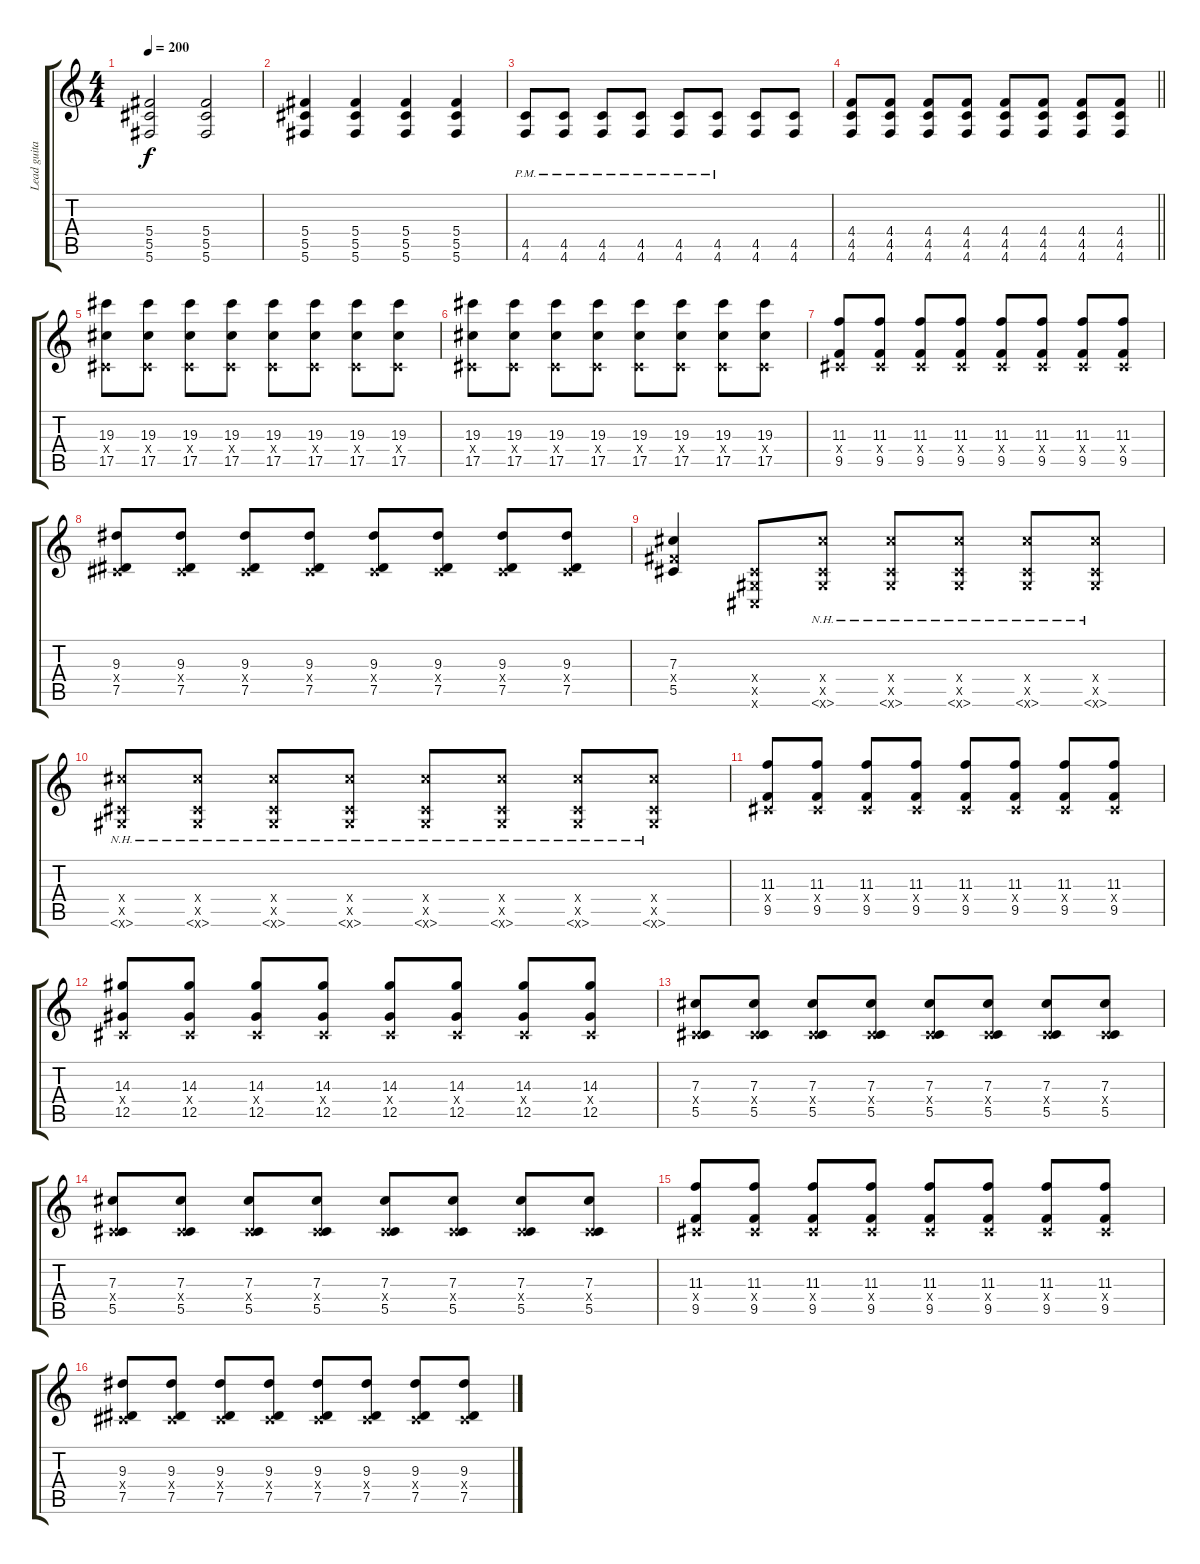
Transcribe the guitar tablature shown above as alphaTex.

\track ("Lead guitar" "Lead guita") {instrument overdrivenguitar}
\staff {score tabs}
\tuning (Eb4 Bb3 Gb3 Db3 Ab2 Db2) {hide}
\ts (4 4)
\tempo 200
\clef g2
\ks c
(5.4 5.5 5.6).2{dy f} (5.4 5.5 5.6).2 |
(5.4 5.5 5.6).4 (5.4 5.5 5.6).4 (5.4 5.5 5.6).4 (5.4 5.5 5.6).4 |
(4.5{pm} 4.6{pm}).8 (4.5{pm} 4.6{pm}).8 (4.5{pm} 4.6{pm}).8 (4.5{pm} 4.6{pm}).8 (4.5{pm} 4.6{pm}).8 (4.5{pm} 4.6{pm}).8 (4.5 4.6).8 (4.5 4.6).8 |
\barLineRight lightlight
(4.4 4.5 4.6).8 (4.4 4.5 4.6).8 (4.4 4.5 4.6).8 (4.4 4.5 4.6).8 (4.4 4.5 4.6).8 (4.4 4.5 4.6).8 (4.4 4.5 4.6).8 (4.4 4.5 4.6).8 |
(19.3 0.4{x} 17.5).8 (19.3 0.4{x} 17.5).8 (19.3 0.4{x} 17.5).8 (19.3 0.4{x} 17.5).8 (19.3 0.4{x} 17.5).8 (19.3 0.4{x} 17.5).8 (19.3 0.4{x} 17.5).8 (19.3 0.4{x} 17.5).8 |
(19.3 0.4{x} 17.5).8 (19.3 0.4{x} 17.5).8 (19.3 0.4{x} 17.5).8 (19.3 0.4{x} 17.5).8 (19.3 0.4{x} 17.5).8 (19.3 0.4{x} 17.5).8 (19.3 0.4{x} 17.5).8 (19.3 0.4{x} 17.5).8 |
(11.3 0.4{x} 9.5).8 (11.3 0.4{x} 9.5).8 (11.3 0.4{x} 9.5).8 (11.3 0.4{x} 9.5).8 (11.3 0.4{x} 9.5).8 (11.3 0.4{x} 9.5).8 (11.3 0.4{x} 9.5).8 (11.3 0.4{x} 9.5).8 |
(9.3 0.4{x} 7.5).8 (9.3 0.4{x} 7.5).8 (9.3 0.4{x} 7.5).8 (9.3 0.4{x} 7.5).8 (9.3 0.4{x} 7.5).8 (9.3 0.4{x} 7.5).8 (9.3 0.4{x} 7.5).8 (9.3 0.4{x} 7.5).8 |
(7.3 5.4{x} 5.5).4 (0.4{x} 0.5{x} 0.6{x}).8 (0.4{x} 0.5{x} 5.6{nh x}).8 (0.4{x} 0.5{x} 5.6{nh x}).8 (0.4{x} 0.5{x} 5.6{nh x}).8 (0.4{x} 0.5{x} 5.6{nh x}).8 (0.4{x} 0.5{x} 5.6{nh x}).8 |
(0.4{x} 0.5{x} 5.6{nh x}).8 (0.4{x} 0.5{x} 5.6{nh x}).8 (0.4{x} 0.5{x} 5.6{nh x}).8 (0.4{x} 0.5{x} 5.6{nh x}).8 (0.4{x} 0.5{x} 5.6{nh x}).8 (0.4{x} 0.5{x} 5.6{nh x}).8 (0.4{x} 0.5{x} 5.6{nh x}).8 (0.4{x} 0.5{x} 5.6{nh x}).8 |
(11.3 0.4{x} 9.5).8 (11.3 0.4{x} 9.5).8 (11.3 0.4{x} 9.5).8 (11.3 0.4{x} 9.5).8 (11.3 0.4{x} 9.5).8 (11.3 0.4{x} 9.5).8 (11.3 0.4{x} 9.5).8 (11.3 0.4{x} 9.5).8 |
(14.3 0.4{x} 12.5).8 (14.3 0.4{x} 12.5).8 (14.3 0.4{x} 12.5).8 (14.3 0.4{x} 12.5).8 (14.3 0.4{x} 12.5).8 (14.3 0.4{x} 12.5).8 (14.3 0.4{x} 12.5).8 (14.3 0.4{x} 12.5).8 |
(7.3 0.4{x} 5.5).8 (7.3 0.4{x} 5.5).8 (7.3 0.4{x} 5.5).8 (7.3 0.4{x} 5.5).8 (7.3 0.4{x} 5.5).8 (7.3 0.4{x} 5.5).8 (7.3 0.4{x} 5.5).8 (7.3 0.4{x} 5.5).8 |
(7.3 0.4{x} 5.5).8 (7.3 0.4{x} 5.5).8 (7.3 0.4{x} 5.5).8 (7.3 0.4{x} 5.5).8 (7.3 0.4{x} 5.5).8 (7.3 0.4{x} 5.5).8 (7.3 0.4{x} 5.5).8 (7.3 0.4{x} 5.5).8 |
(11.3 0.4{x} 9.5).8 (11.3 0.4{x} 9.5).8 (11.3 0.4{x} 9.5).8 (11.3 0.4{x} 9.5).8 (11.3 0.4{x} 9.5).8 (11.3 0.4{x} 9.5).8 (11.3 0.4{x} 9.5).8 (11.3 0.4{x} 9.5).8 |
(9.3 0.4{x} 7.5).8 (9.3 0.4{x} 7.5).8 (9.3 0.4{x} 7.5).8 (9.3 0.4{x} 7.5).8 (9.3 0.4{x} 7.5).8 (9.3 0.4{x} 7.5).8 (9.3 0.4{x} 7.5).8 (9.3 0.4{x} 7.5).8
